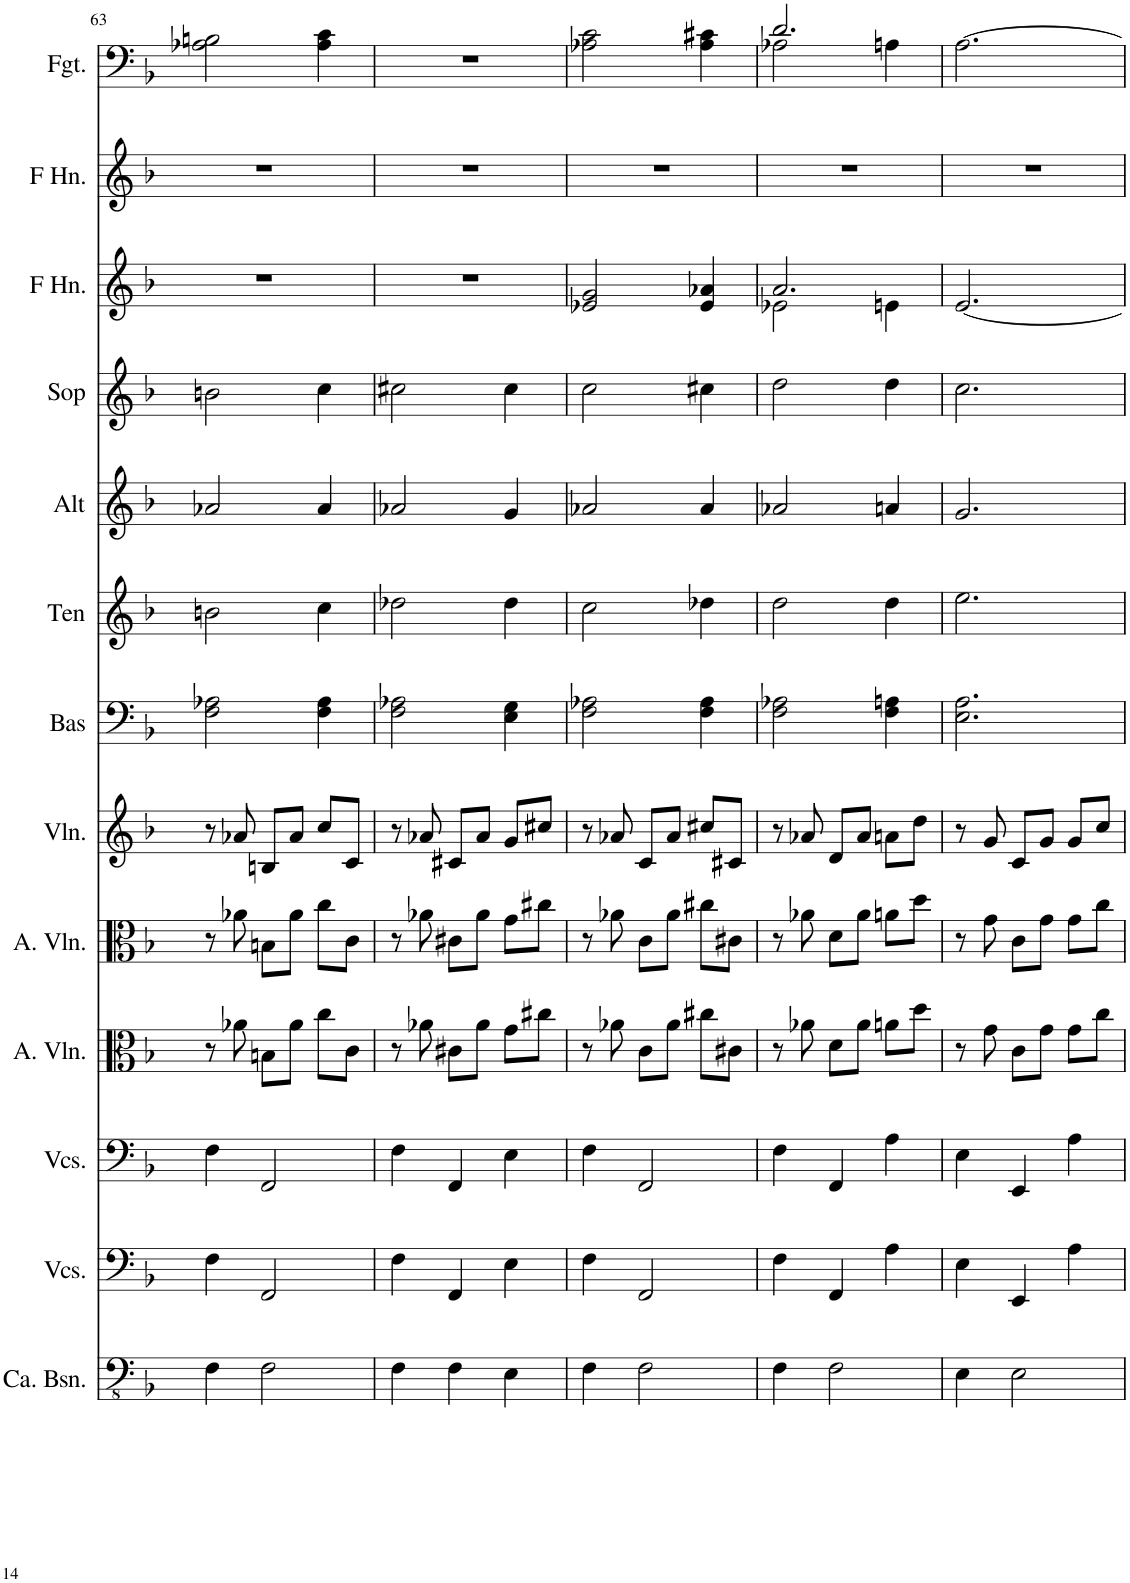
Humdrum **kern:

**kern	**kern	**kern	**kern	**kern	**kern	**kern	**kern	**kern	**kern	**kern	**kern	**kern
*part13	*part12	*part11	*part10	*part9	*part8	*part7	*part6	*part5	*part4	*part3	*part2	*part1
*staff13	*staff12	*staff11	*staff10	*staff9	*staff8	*staff7	*staff6	*staff5	*staff4	*staff3	*staff2	*staff1
*I"Contrabassen, Double Bass	*I"Violoncellos, Cello II	*I"Violoncellos, Cello I	*I"Altviolen, Viola II	*I"Altviolen, Viola I	*I"Violen, Violin	*I"Bas	*I"Tenor	*I"Alt	*I"Sopraan	*I"Hoorn in F, Horn in F III,IV	*I"Hoorn in F, Horn in F I,II	*I"Fagot, Bassoon
*I'Ca. Bsn.	*I'Vcs.	*I'Vcs.	*I'A. Vln.	*I'A. Vln.	*I'Vln.	*I'Bas	*I'Ten	*I'Alt	*I'Sop	*I'F Hn.	*I'F Hn.	*I'Fgt.
!!LO:PB:g=z
*clefFv4	*clefF4	*clefF4	*clefC3	*clefC3	*clefG2	*clefF4	*clefG2	*clefG2	*clefG2	*clefG2	*clefG2	*clefF4
*	*	*	*	*	*	*	*Trd1c2	*Trd1c2	*	*Trd4c7	*Trd4c7	*
*k[b-]	*k[b-]	*k[b-]	*k[b-]	*k[b-]	*k[b-]	*k[b-]	*k[b-]	*k[b-]	*k[b-]	*k[b-]	*k[b-]	*k[b-]
*M3/4	*M3/4	*M3/4	*M3/4	*M3/4	*M3/4	*M3/4	*M3/4	*M3/4	*M3/4	*M3/4	*M3/4	*M3/4
=63	=63	=63	=63	=63	=63	=63	=63	=63	=63	=63	=63	=63
4FF\	4F\	4F\	8r	8r	8r	2F\ 2A-X\	2bn\	2a-X/	2bn\	2.r	2.r	2A-X\ 2Bn\
.	.	.	8a-X\	8a-X\	8a-X/	.	.	.	.	.	.	.
2FF\	2FF/	2FF/	8Bn\L	8Bn\L	8Bn/L	.	.	.	.	.	.	.
.	.	.	8a-\J	8a-\J	8a-/J	.	.	.	.	.	.	.
.	.	.	8cc\L	8cc\L	8cc/L	4F\ 4A-\	4cc\	4a-/	4cc\	.	.	4A-\ 4c\
.	.	.	8c\J	8c\J	8c/J	.	.	.	.	.	.	.
=64	=64	=64	=64	=64	=64	=64	=64	=64	=64	=64	=64	=64
4FF\	4F\	4F\	8r	8r	8r	2F\ 2A-X\	2dd-X\	2a-X/	2cc#X\	2.r	2.r	2.r
.	.	.	8a-X\	8a-X\	8a-X/	.	.	.	.	.	.	.
4FF\	4FF/	4FF/	8c#X\L	8c#X\L	8c#X/L	.	.	.	.	.	.	.
.	.	.	8a-\J	8a-\J	8a-/J	.	.	.	.	.	.	.
4EE\	4E\	4E\	8g\L	8g\L	8g/L	4E\ 4G\	4dd-\	4g/	4cc#\	.	.	.
.	.	.	8cc#X\J	8cc#X\J	8cc#X/J	.	.	.	.	.	.	.
=65	=65	=65	=65	=65	=65	=65	=65	=65	=65	=65	=65	=65
4FF\	4F\	4F\	8r	8r	8r	2F\ 2A-X\	2cc\	2a-X/	2cc\	2e-X/ 2g/	2.r	2A-X\ 2c\
.	.	.	8a-X\	8a-X\	8a-X/	.	.	.	.	.	.	.
2FF\	2FF/	2FF/	8c\L	8c\L	8c/L	.	.	.	.	.	.	.
.	.	.	8a-\J	8a-\J	8a-/J	.	.	.	.	.	.	.
.	.	.	8cc#X\L	8cc#X\L	8cc#X/L	4F\ 4A-\	4dd-X\	4a-/	4cc#X\	4e-/ 4a-X/	.	4A-\ 4c#X\
.	.	.	8c#X\J	8c#X\J	8c#X/J	.	.	.	.	.	.	.
=66	=66	=66	=66	=66	=66	=66	=66	=66	=66	=66	=66	=66
*	*	*	*	*	*	*	*	*	*	*^	*	*^
4FF\	4F\	4F\	8r	8r	8r	2F\ 2A-X\	2dd\	2a-X/	2dd\	2.a/	2e-X\	2.r	2.d/	2A-X\
.	.	.	8a-X\	8a-X\	8a-X/	.	.	.	.	.	.	.	.	.
2FF\	4FF/	4FF/	8d\L	8d\L	8d/L	.	.	.	.	.	.	.	.	.
.	.	.	8a-\J	8a-\J	8a-/J	.	.	.	.	.	.	.	.	.
.	4A\	4A\	8an\L	8an\L	8an\L	4F\ 4An\	4dd\	4an/	4dd\	.	4en\	.	.	4An\
.	.	.	8dd\J	8dd\J	8dd\J	.	.	.	.	.	.	.	.	.
*	*	*	*	*	*	*	*	*	*	*v	*v	*	*v	*v
=67	=67	=67	=67	=67	=67	=67	=67	=67	=67	=67	=67	=67
4EE\	4E\	4E\	8r	8r	8r	2.E\ 2.A\	2.ee\	2.g/	2.cc\	[2.e/	2.r	[2.A\
.	.	.	8g\	8g\	8g/	.	.	.	.	.	.	.
2EE\	4EE/	4EE/	8c\L	8c\L	8c/L	.	.	.	.	.	.	.
.	.	.	8g\J	8g\J	8g/J	.	.	.	.	.	.	.
.	4A\	4A\	8g\L	8g\L	8g/L	.	.	.	.	.	.	.
.	.	.	8cc\J	8cc\J	8cc/J	.	.	.	.	.	.	.
=	=	=	=	=	=	=	=	=	=	=	=	=
*-	*-	*-	*-	*-	*-	*-	*-	*-	*-	*-	*-	*-
